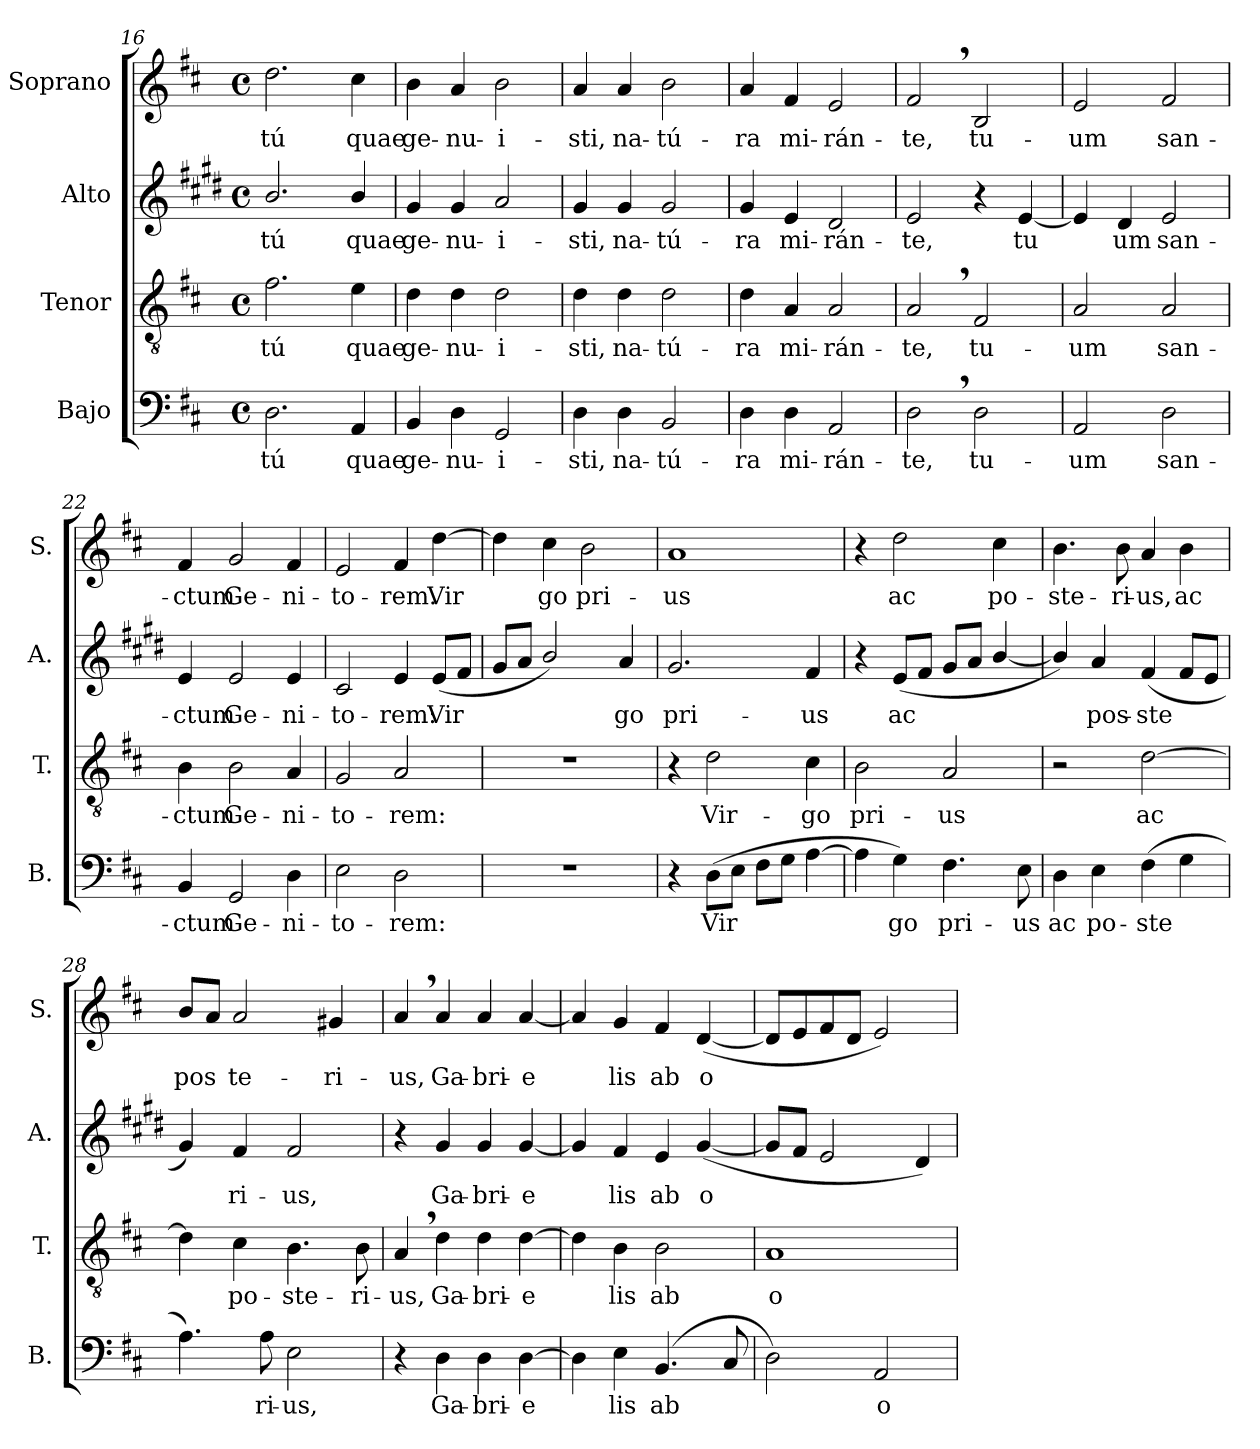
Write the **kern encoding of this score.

**kern	**text	**kern	**text	**kern	**text	**kern	**text
*part4	*part4	*part3	*part3	*part2	*part2	*part1	*part1
*staff4	*staff4	*staff3	*staff3	*staff2	*staff2	*staff1	*staff1
*I"Bajo	*	*I"Tenor	*	*I"Alto	*	*I"Soprano	*
*I'B.	*	*I'T.	*	*I'A.	*	*I'S.	*
*clefF4	*	*clefGv2	*	*clefG2	*	*clefG2	*
*	*	*	*	*ITrd1c2	*	*	*
*k[f#c#]	*	*k[f#c#]	*	*k[f#c#]	*	*k[f#c#]	*
*M4/4	*	*M4/4	*	*M4/4	*	*M4/4	*
*met(c)	*	*met(c)	*	*met(c)	*	*met(c)	*
=16	=16	=16	=16	=16	=16	=16	=16
!	!LO:LY:b	!	!LO:LY:b	!	!LO:LY:b	!	!LO:LY:b
2.D\	tú	2.f#\	tú	2.a/	tú	2.dd\	tú
!	!LO:LY:b	!	!LO:LY:b	!	!LO:LY:b	!	!LO:LY:b
4AA/	quae	4e\	quae	4a/	quae	4cc#\	quae
=17	=17	=17	=17	=17	=17	=17	=17
!	!LO:LY:b	!	!LO:LY:b	!	!LO:LY:b	!	!LO:LY:b
4BB/	ge-	4d\	ge-	4f#/	ge-	4b\	ge-
!	!LO:LY:b	!	!LO:LY:b	!	!LO:LY:b	!	!LO:LY:b
4D\	-nu-	4d\	-nu-	4f#/	-nu-	4a/	-nu-
!	!LO:LY:b	!	!LO:LY:b	!	!LO:LY:b	!	!LO:LY:b
2GG/	-i-	2d\	-i-	2g/	-i-	2b\	-i-
=18	=18	=18	=18	=18	=18	=18	=18
!	!LO:LY:b	!	!LO:LY:b	!	!LO:LY:b	!	!LO:LY:b
4D\	-sti,	4d\	-sti,	4f#/	-sti,	4a/	-sti,
!	!LO:LY:b	!	!LO:LY:b	!	!LO:LY:b	!	!LO:LY:b
4D\	na-	4d\	na-	4f#/	na-	4a/	na-
!	!LO:LY:b	!	!LO:LY:b	!	!LO:LY:b	!	!LO:LY:b
2BB/	-tú-	2d\	-tú-	2f#/	-tú-	2b\	-tú-
=19	=19	=19	=19	=19	=19	=19	=19
!	!LO:LY:b	!	!LO:LY:b	!	!LO:LY:b	!	!LO:LY:b
4D\	-ra	4d\	-ra	4f#/	-ra	4a/	-ra
!	!LO:LY:b	!	!LO:LY:b	!	!LO:LY:b	!	!LO:LY:b
4D\	mi-	4A/	mi-	4d/	mi-	4f#/	mi-
!	!LO:LY:b	!	!LO:LY:b	!	!LO:LY:b	!	!LO:LY:b
2AA/	-rán-	2A/	-rán-	2c#/	-rán-	2e/	-rán-
=20	=20	=20	=20	=20	=20	=20	=20
!	!LO:LY:b	!	!LO:LY:b	!	!LO:LY:b	!	!LO:LY:b
2D,\	-te,	2A,/	-te,	2d/	-te,	2f#,/	-te,
!	!LO:LY:b	!	!LO:LY:b	!	!	!	!LO:LY:b
2D\	tu-	2F#/	tu-	4r	.	2B/	tu-
!	!	!	!	!	!LO:LY:b	!	!
.	.	.	.	[4d/	-tu	.	.
=21	=21	=21	=21	=21	=21	=21	=21
!	!LO:LY:b	!	!LO:LY:b	!	!	!	!LO:LY:b
2AA/	-um	2A/	-um	4d/]	.	2e/	-um
!	!	!	!	!	!LO:LY:b	!	!
.	.	.	.	4c#/	um	.	.
!	!LO:LY:b	!	!LO:LY:b	!	!LO:LY:b	!	!LO:LY:b
2D\	san-	2A/	san-	2d/	san-	2f#/	san-
=22	=22	=22	=22	=22	=22	=22	=22
!	!LO:LY:b	!	!LO:LY:b	!	!LO:LY:b	!	!LO:LY:b
4BB/	-ctum	4B\	-ctum	4d/	-ctum	4f#/	-ctum
!	!LO:LY:b	!	!LO:LY:b	!	!LO:LY:b	!	!LO:LY:b
2GG/	Ge-	2B\	Ge-	2d/	Ge-	2g/	Ge-
!	!LO:LY:b	!	!LO:LY:b	!	!LO:LY:b	!	!LO:LY:b
4D\	-ni-	4A/	-ni-	4d/	-ni-	4f#/	-ni-
!!LO:PB:g=z
=23	=23	=23	=23	=23	=23	=23	=23
!	!LO:LY:b	!	!LO:LY:b	!	!LO:LY:b	!	!LO:LY:b
2E\	-to-	2G/	-to-	2B/	-to-	2e/	-to-
!	!LO:LY:b	!	!LO:LY:b	!	!LO:LY:b	!	!LO:LY:b
2D\	-rem:	2A/	-rem:	4d/	-rem:	4f#/	-rem.
!	!	!	!	!	!LO:LY:b	!	!LO:LY:b
.	.	.	.	(<8d/L	-Vir	[4dd\	-Vir
.	.	.	.	8e/J	.	.	.
=24	=24	=24	=24	=24	=24	=24	=24
1r	.	1r	.	8f#/L	.	4dd\]	.
.	.	.	.	8g/J	.	.	.
!	!	!	!	!	!	!	!LO:LY:b
.	.	.	.	2a/)	.	4cc#\	go
!	!	!	!	!	!	!	!LO:LY:b
.	.	.	.	.	.	2b\	pri-
!	!	!	!	!	!LO:LY:b	!	!
.	.	.	.	4g/	go	.	.
=25	=25	=25	=25	=25	=25	=25	=25
!	!	!	!	!	!LO:LY:b	!	!LO:LY:b
4r	.	4r	.	2.f#/	pri-	1a	-us
!	!LO:LY:b	!	!LO:LY:b	!	!	!	!
(>8D\L	-Vir	2d\	Vir-	.	.	.	.
8E\J	.	.	.	.	.	.	.
8F#\L	.	.	.	.	.	.	.
8G\J	.	.	.	.	.	.	.
!	!	!	!LO:LY:b	!	!LO:LY:b	!	!
[4A\	.	4c#\	-go	4e/	-us	.	.
=26	=26	=26	=26	=26	=26	=26	=26
!	!	!	!LO:LY:b	!	!	!	!
4A\]	.	2B\	pri-	4r	.	4r	.
!	!LO:LY:b	!	!	!	!LO:LY:b	!	!LO:LY:b
4G\)	go	.	.	(<8d/L	ac	2dd\	ac
.	.	.	.	8e/J	.	.	.
!	!LO:LY:b	!	!LO:LY:b	!	!	!	!
4.F#\	pri-	2A/	-us	8f#/L	.	.	.
.	.	.	.	8g/J	.	.	.
!	!	!	!	!	!	!	!LO:LY:b
.	.	.	.	[4a/	.	4cc#\	po-
!	!LO:LY:b	!	!	!	!	!	!
8E\	-us	.	.	.	.	.	.
=27	=27	=27	=27	=27	=27	=27	=27
!	!LO:LY:b	!	!	!	!	!	!LO:LY:b
4D\	ac	2r	.	4a/])	.	4.b\	-ste-
!	!LO:LY:b	!	!	!	!LO:LY:b	!	!
4E\	po-	.	.	4g/	pos-	.	.
!	!	!	!	!	!	!	!LO:LY:b
.	.	.	.	.	.	8b\	-ri-
!	!LO:LY:b	!	!LO:LY:b	!	!LO:LY:b	!	!LO:LY:b
(>4F#\	-ste	[2d\	ac	(<4e/	-ste	4a/	-us,
!	!	!	!	!	!	!	!LO:LY:b
4G\	.	.	.	8e/L	.	4b\	ac
.	.	.	.	8d/J	.	.	.
=28	=28	=28	=28	=28	=28	=28	=28
!	!	!	!	!	!	!	!LO:LY:b
4.A\)	.	4d\]	.	4f#/)	.	8b/L	pos
.	.	.	.	.	.	8a/J	.
!	!	!	!LO:LY:b	!	!LO:LY:b	!	!LO:LY:b
.	.	4c#\	po-	4e/	ri-	2a/	te-
!	!LO:LY:b	!	!	!	!	!	!
8A\	ri-	.	.	.	.	.	.
!	!LO:LY:b	!	!LO:LY:b	!	!LO:LY:b	!	!
2E\	-us,	4.B\	-ste-	2e/	-us,	.	.
!	!	!	!	!	!	!	!LO:LY:b
.	.	.	.	.	.	4g#X/	-ri-
!	!	!	!LO:LY:b	!	!	!	!
.	.	8B\	-ri-	.	.	.	.
=29	=29	=29	=29	=29	=29	=29	=29
!	!	!	!LO:LY:b	!	!	!	!LO:LY:b
4r	.	4A,/	-us,	4r	.	4a,/	-us,
!	!LO:LY:b	!	!LO:LY:b	!	!LO:LY:b	!	!LO:LY:b
4D\	Ga-	4d\	Ga-	4f#/	Ga-	4a/	Ga-
!	!LO:LY:b	!	!LO:LY:b	!	!LO:LY:b	!	!LO:LY:b
4D\	-bri-	4d\	-bri-	4f#/	-bri-	4a/	-bri-
!	!LO:LY:b	!	!LO:LY:b	!	!LO:LY:b	!	!LO:LY:b
[4D\	-e	[4d\	-e	[4f#/	-e	[4a/	-e
!!LO:LB:g=z
=30	=30	=30	=30	=30	=30	=30	=30
4D\]	.	4d\]	.	4f#/]	.	4a/]	.
!	!LO:LY:b	!	!LO:LY:b	!	!LO:LY:b	!	!LO:LY:b
4E\	lis	4B\	lis	4e/	lis	4g/	lis
!	!LO:LY:b	!	!LO:LY:b	!	!LO:LY:b	!	!LO:LY:b
(<4.BB/	ab	2B\	ab	4d/	ab	4f#/	ab
!	!	!	!	!	!LO:LY:b	!	!LO:LY:b
.	.	.	.	(<[4f#/	-o	(<[4d/	-o
8C#/	.	.	.	.	.	.	.
=31	=31	=31	=31	=31	=31	=31	=31
!	!	!	!LO:LY:b	!	!	!	!
2D\)	.	1A	o-	8f#/L]	.	8d/L]	.
.	.	.	.	8e/J	.	8e/	.
.	.	.	.	2d/	.	8f#/	.
.	.	.	.	.	.	8d/J	.
!	!LO:LY:b	!	!	!	!	!	!
2AA/	o-	.	.	.	.	2e/)	.
.	.	.	.	4c#/)	.	.	.
=	=	=	=	=	=	=	=
*-	*-	*-	*-	*-	*-	*-	*-
